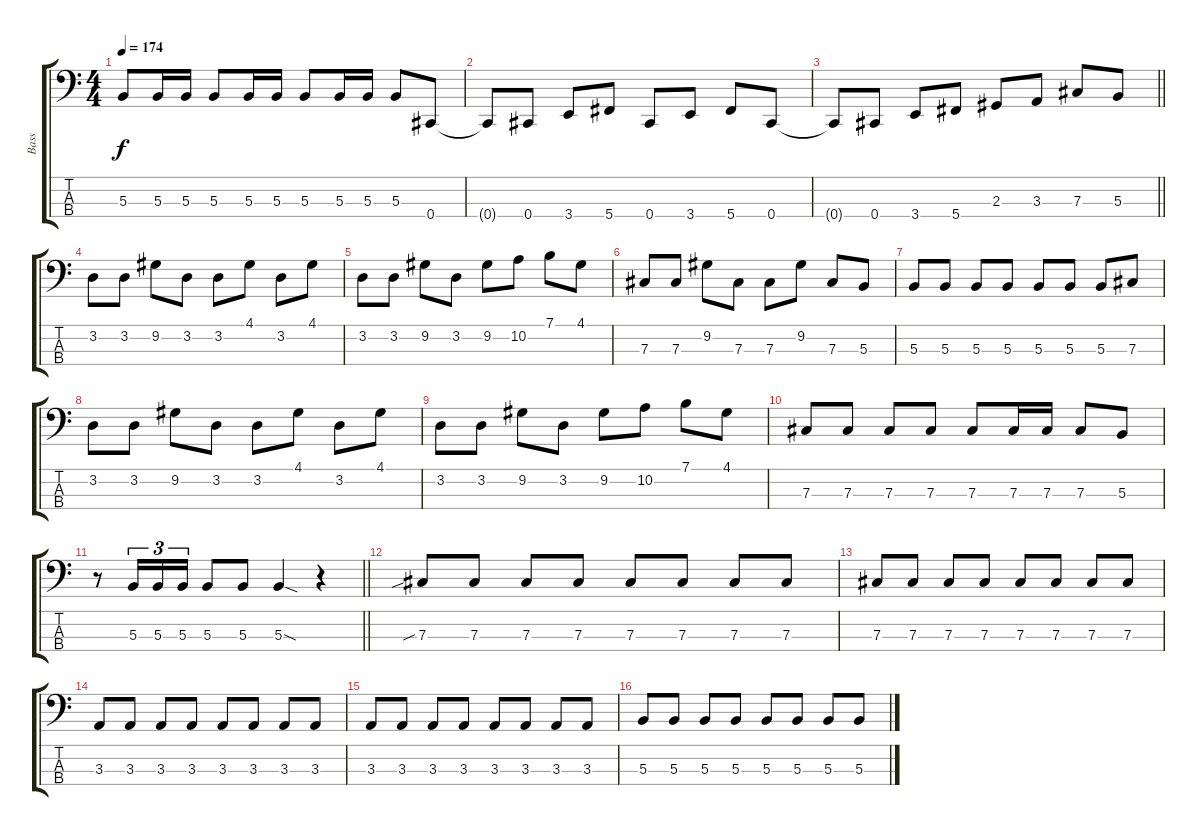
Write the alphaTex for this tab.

\track ("Bass" "Bass") {instrument electricbassfinger}
\staff {score tabs}
\tuning (E2 B1 Gb1 Db1) {hide}
\ts (4 4)
\tempo 174
\clef f4
\ks c
5.3.8{dy f} 5.3.16 5.3.16 5.3.8 5.3.16 5.3.16 5.3.8 5.3.16 5.3.16 5.3.8 0.4.8 |
0.4{t}.8 0.4.8 3.4.8 5.4.8 0.4.8 3.4.8 5.4.8 0.4.8 |
\barLineRight lightlight
0.4{t}.8 0.4.8 3.4.8 5.4.8 2.3.8 3.3.8 7.3.8 5.3.8 |
3.2.8 3.2.8 9.2.8 3.2.8 3.2.8 4.1.8 3.2.8 4.1.8 |
3.2.8 3.2.8 9.2.8 3.2.8 9.2.8 10.2.8 7.1.8 4.1.8 |
7.3.8 7.3.8 9.2.8 7.3.8 7.3.8 9.2.8 7.3.8 5.3.8 |
5.3.8 5.3.8 5.3.8 5.3.8 5.3.8 5.3.8 5.3.8 7.3.8 |
3.2.8 3.2.8 9.2.8 3.2.8 3.2.8 4.1.8 3.2.8 4.1.8 |
3.2.8 3.2.8 9.2.8 3.2.8 9.2.8 10.2.8 7.1.8 4.1.8 |
7.3.8 7.3.8 7.3.8 7.3.8 7.3.8 7.3.16 7.3.16 7.3.8 5.3.8 |
\barLineRight lightlight
r.8 5.3.16{tu (3 2)} 5.3.16{tu (3 2)} 5.3.16{tu (3 2)} 5.3.8 5.3.8 5.3{sod}.4 r.4 |
7.3{sib}.8 7.3.8 7.3.8 7.3.8 7.3.8 7.3.8 7.3.8 7.3.8 |
7.3.8 7.3.8 7.3.8 7.3.8 7.3.8 7.3.8 7.3.8 7.3.8 |
3.3.8 3.3.8 3.3.8 3.3.8 3.3.8 3.3.8 3.3.8 3.3.8 |
3.3.8 3.3.8 3.3.8 3.3.8 3.3.8 3.3.8 3.3.8 3.3.8 |
5.3.8 5.3.8 5.3.8 5.3.8 5.3.8 5.3.8 5.3.8 5.3.8
